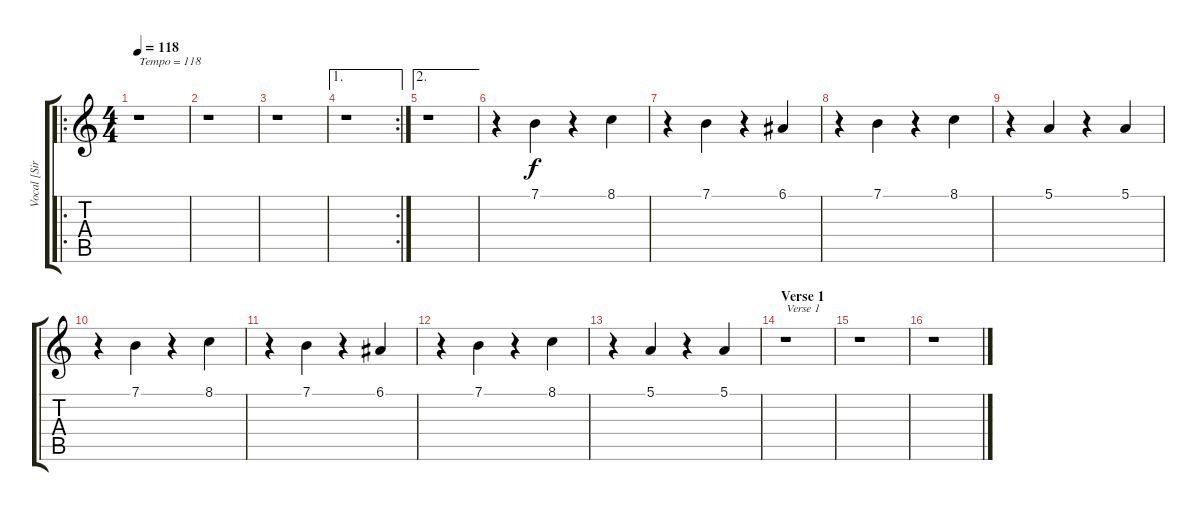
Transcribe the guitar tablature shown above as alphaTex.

\track ("Vocal [Sirrah]" "Vocal [Sir") {instrument synthvoice}
\staff {score tabs}
\tuning (E4 B3 G3 D3 A2 E2) {hide}
\ro
\ts (4 4)
\tempo 118
\clef g2
\ks c
r.1{txt "Tempo = 118" dy f volume 15 instrument synthvoice} |
r.1 |
r.1 |
\ae 1
\rc 2
r.1 |
\ae 2
r.1 |
r.4 7.1.4 r.4 8.1.4 |
r.4 7.1.4 r.4 6.1.4 |
r.4 7.1.4 r.4 8.1.4 |
r.4 5.1.4 r.4 5.1.4 |
r.4 7.1.4 r.4 8.1.4 |
r.4 7.1.4 r.4 6.1.4 |
r.4 7.1.4 r.4 8.1.4 |
r.4 5.1.4 r.4 5.1.4 |
\section ("" "Verse 1")
r.1{txt "Verse 1"} |
r.1 |
r.1
